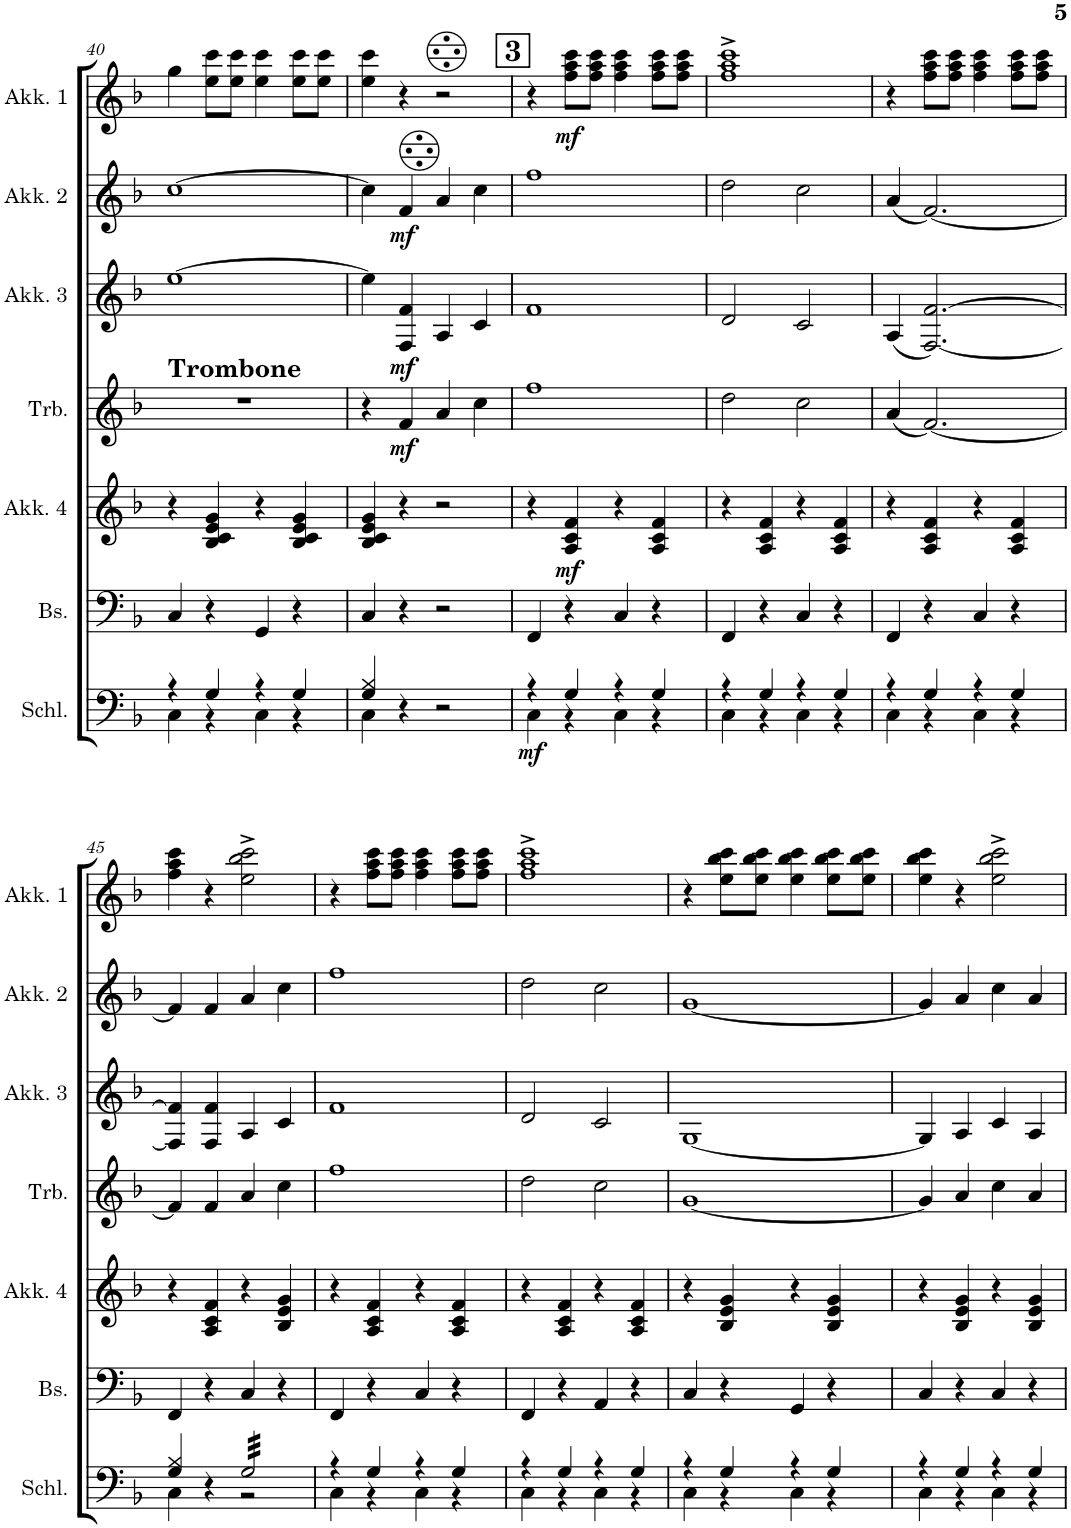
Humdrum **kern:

**kern	**dynam	**kern	**kern	**dynam	**kern	**dynam	**kern	**dynam	**kern	**dynam	**kern	**dynam
*part7	*part7	*part6	*part5	*part5	*part4	*part4	*part3	*part3	*part2	*part2	*part1	*part1
*staff7	*staff7	*staff6	*staff5	*staff5	*staff4	*staff4	*staff3	*staff3	*staff2	*staff2	*staff1	*staff1
*I"Schlagzeug	*	*I"Bass	*I"Akkordeon 4	*	*I"Keyboard	*	*I"Akkordeon 3	*	*I"Akkordeon 2	*	*I"Akkordeon 1	*
*I'Schl.	*	*I'Bs.	*I'Akk. 4	*	*I'Keyb.	*	*I'Akk. 3	*	*I'Akk. 2	*	*I'Akk. 1	*
!!LO:PB:g=z
*clefF4	*	*clefF4	*clefG2	*	*clefG2	*	*clefG2	*	*clefG2	*	*clefG2	*
*k[b-]	*	*k[b-]	*k[b-]	*	*k[b-]	*	*k[b-]	*	*k[b-]	*	*k[b-]	*
*M2/2	*	*M2/2	*M2/2	*	*M2/2	*	*M2/2	*	*M2/2	*	*M2/2	*
*met(c|)	*	*met(c|)	*met(c|)	*	*met(c|)	*	*met(c|)	*	*met(c|)	*	*met(c|)	*
=40	=40	=40	=40	=40	=40	=40	=40	=40	=40	=40	=40	=40
*^	*	*	*	*	*	*	*	*	*	*	*	*
!	!	!	!	!	!	!LO:TX:a:B:t=Trombone	!	!	!	!	!	!	!
4r	4C\	.	4C/	4r	.	1r	.	[1ee	.	[1cc	.	4gg\	.
4G/	4r	.	4r	4B-/ 4c/ 4e/ 4g/	.	.	.	.	.	.	.	8ee\ 8ccc\L	.
.	.	.	.	.	.	.	.	.	.	.	.	8ee\ 8ccc\J	.
4r	4C\	.	4GG/	4r	.	.	.	.	.	.	.	4ee\ 4ccc\	.
4G/	4r	.	4r	4B-/ 4c/ 4e/ 4g/	.	.	.	.	.	.	.	8ee\ 8ccc\L	.
.	.	.	.	.	.	.	.	.	.	.	.	8ee\ 8ccc\J	.
=41	=41	=41	=41	=41	=41	=41	=41	=41	=41	=41	=41	=41	=41
4G/ 4B-/	4C\	.	4C/	4B-/ 4c/ 4e/ 4g/	.	4r	.	4ee\]	.	4cc\]	.	4ee\ 4ccc\	.
!	!	!	!	!	!	!	!LO:DY:b	!	!LO:DY:b	!	!LO:DY:b	!	!
4r	4ryy	.	4r	4r	.	4f/	mf	4F/ 4f/	mf	4f/	mf	4r	.
2r	2ryy	.	2r	2r	.	4a/	.	4A/	.	4a/	.	2r	.
.	.	.	.	.	.	4cc\	.	4c/	.	4cc\	.	.	.
!!LO:REH:place=s1:a:B:cj:fs=14:t=3
=42	=42	=42	=42	=42	=42	=42	=42	=42	=42	=42	=42	=42	=42
!	!	!LO:DY:b	!	!	!	!	!	!	!	!	!	!	!
4r	4C\	mf	4FF/	4r	.	1ff	.	1f	.	1ff	.	4r	.
!	!	!	!	!	!LO:DY:b	!	!	!	!	!	!	!	!LO:DY:b
4G/	4r	.	4r	4A/ 4c/ 4f/	mf	.	.	.	.	.	.	8ff\ 8aa\ 8ccc\L	mf
.	.	.	.	.	.	.	.	.	.	.	.	8ff\ 8aa\ 8ccc\J	.
4r	4C\	.	4C/	4r	.	.	.	.	.	.	.	4ff\ 4aa\ 4ccc\	.
4G/	4r	.	4r	4A/ 4c/ 4f/	.	.	.	.	.	.	.	8ff\ 8aa\ 8ccc\L	.
.	.	.	.	.	.	.	.	.	.	.	.	8ff\ 8aa\ 8ccc\J	.
=43	=43	=43	=43	=43	=43	=43	=43	=43	=43	=43	=43	=43	=43
4r	4C\	.	4FF/	4r	.	2dd\	.	2d/	.	2dd\	.	1ff^ 1aa^ 1ccc^	.
4G/	4r	.	4r	4A/ 4c/ 4f/	.	.	.	.	.	.	.	.	.
4r	4C\	.	4C/	4r	.	2cc\	.	2c/	.	2cc\	.	.	.
4G/	4r	.	4r	4A/ 4c/ 4f/	.	.	.	.	.	.	.	.	.
=44	=44	=44	=44	=44	=44	=44	=44	=44	=44	=44	=44	=44	=44
4r	4C\	.	4FF/	4r	.	(4a/	.	(4A/	.	(4a/	.	4r	.
4G/	4r	.	4r	4A/ 4c/ 4f/	.	[2.f/)	.	[2.F/ [2.f/)	.	[2.f/)	.	8ff\ 8aa\ 8ccc\L	.
.	.	.	.	.	.	.	.	.	.	.	.	8ff\ 8aa\ 8ccc\J	.
4r	4C\	.	4C/	4r	.	.	.	.	.	.	.	4ff\ 4aa\ 4ccc\	.
4G/	4r	.	4r	4A/ 4c/ 4f/	.	.	.	.	.	.	.	8ff\ 8aa\ 8ccc\L	.
.	.	.	.	.	.	.	.	.	.	.	.	8ff\ 8aa\ 8ccc\J	.
!!LO:LB:g=z
=45	=45	=45	=45	=45	=45	=45	=45	=45	=45	=45	=45	=45	=45
4G/ 4B-/	4C\	.	4FF/	4r	.	4f/]	.	4F/] 4f/]	.	4f/]	.	4ff\ 4aa\ 4ccc\	.
4r	4ryy	.	4r	4A/ 4c/ 4f/	.	4f/	.	4F/ 4f/	.	4f/	.	4r	.
*tremolo	*	*	*	*	*	*	*	*	*	*	*	*	*
32G/LLL	2r	.	4C/	4r	.	4a/	.	4A/	.	4a/	.	2ee\^ 2bb-\^ 2ccc\^	.
32G/	.	.	.	.	.	.	.	.	.	.	.	.	.
32G/	.	.	.	.	.	.	.	.	.	.	.	.	.
32G/	.	.	.	.	.	.	.	.	.	.	.	.	.
32G/	.	.	.	.	.	.	.	.	.	.	.	.	.
32G/	.	.	.	.	.	.	.	.	.	.	.	.	.
32G/	.	.	.	.	.	.	.	.	.	.	.	.	.
32G/	.	.	.	.	.	.	.	.	.	.	.	.	.
32G/	.	.	4r	4B-/ 4e/ 4g/	.	4cc\	.	4c/	.	4cc\	.	.	.
32G/	.	.	.	.	.	.	.	.	.	.	.	.	.
32G/	.	.	.	.	.	.	.	.	.	.	.	.	.
32G/	.	.	.	.	.	.	.	.	.	.	.	.	.
32G/	.	.	.	.	.	.	.	.	.	.	.	.	.
32G/	.	.	.	.	.	.	.	.	.	.	.	.	.
32G/	.	.	.	.	.	.	.	.	.	.	.	.	.
32G/JJJ	.	.	.	.	.	.	.	.	.	.	.	.	.
*Xtremolo	*	*	*	*	*	*	*	*	*	*	*	*	*
=46	=46	=46	=46	=46	=46	=46	=46	=46	=46	=46	=46	=46	=46
4r	4C\	.	4FF/	4r	.	1ff	.	1f	.	1ff	.	4r	.
4G/	4r	.	4r	4A/ 4c/ 4f/	.	.	.	.	.	.	.	8ff\ 8aa\ 8ccc\L	.
.	.	.	.	.	.	.	.	.	.	.	.	8ff\ 8aa\ 8ccc\J	.
4r	4C\	.	4C/	4r	.	.	.	.	.	.	.	4ff\ 4aa\ 4ccc\	.
4G/	4r	.	4r	4A/ 4c/ 4f/	.	.	.	.	.	.	.	8ff\ 8aa\ 8ccc\L	.
.	.	.	.	.	.	.	.	.	.	.	.	8ff\ 8aa\ 8ccc\J	.
=47	=47	=47	=47	=47	=47	=47	=47	=47	=47	=47	=47	=47	=47
4r	4C\	.	4FF/	4r	.	2dd\	.	2d/	.	2dd\	.	1ff^ 1aa^ 1ccc^	.
4G/	4r	.	4r	4A/ 4c/ 4f/	.	.	.	.	.	.	.	.	.
4r	4C\	.	4AA/	4r	.	2cc\	.	2c/	.	2cc\	.	.	.
4G/	4r	.	4r	4A/ 4c/ 4f/	.	.	.	.	.	.	.	.	.
=48	=48	=48	=48	=48	=48	=48	=48	=48	=48	=48	=48	=48	=48
4r	4C\	.	4C/	4r	.	[1g	.	[1G	.	[1g	.	4r	.
4G/	4r	.	4r	4B-/ 4e/ 4g/	.	.	.	.	.	.	.	8ee\ 8bb-\ 8ccc\L	.
.	.	.	.	.	.	.	.	.	.	.	.	8ee\ 8bb-\ 8ccc\J	.
4r	4C\	.	4GG/	4r	.	.	.	.	.	.	.	4ee\ 4bb-\ 4ccc\	.
4G/	4r	.	4r	4B-/ 4e/ 4g/	.	.	.	.	.	.	.	8ee\ 8bb-\ 8ccc\L	.
.	.	.	.	.	.	.	.	.	.	.	.	8ee\ 8bb-\ 8ccc\J	.
=49	=49	=49	=49	=49	=49	=49	=49	=49	=49	=49	=49	=49	=49
4r	4C\	.	4C/	4r	.	4g/]	.	4G/]	.	4g/]	.	4ee\ 4bb-\ 4ccc\	.
4G/	4r	.	4r	4B-/ 4e/ 4g/	.	4a/	.	4A/	.	4a/	.	4r	.
4r	4C\	.	4C/	4r	.	4cc\	.	4c/	.	4cc\	.	2ee\^ 2bb-\^ 2ccc\^	.
4G/	4r	.	4r	4B-/ 4e/ 4g/	.	4a/	.	4A/	.	4a/	.	.	.
*v	*v	*	*	*	*	*	*	*	*	*	*	*	*
=	=	=	=	=	=	=	=	=	=	=	=	=
*-	*-	*-	*-	*-	*-	*-	*-	*-	*-	*-	*-	*-
